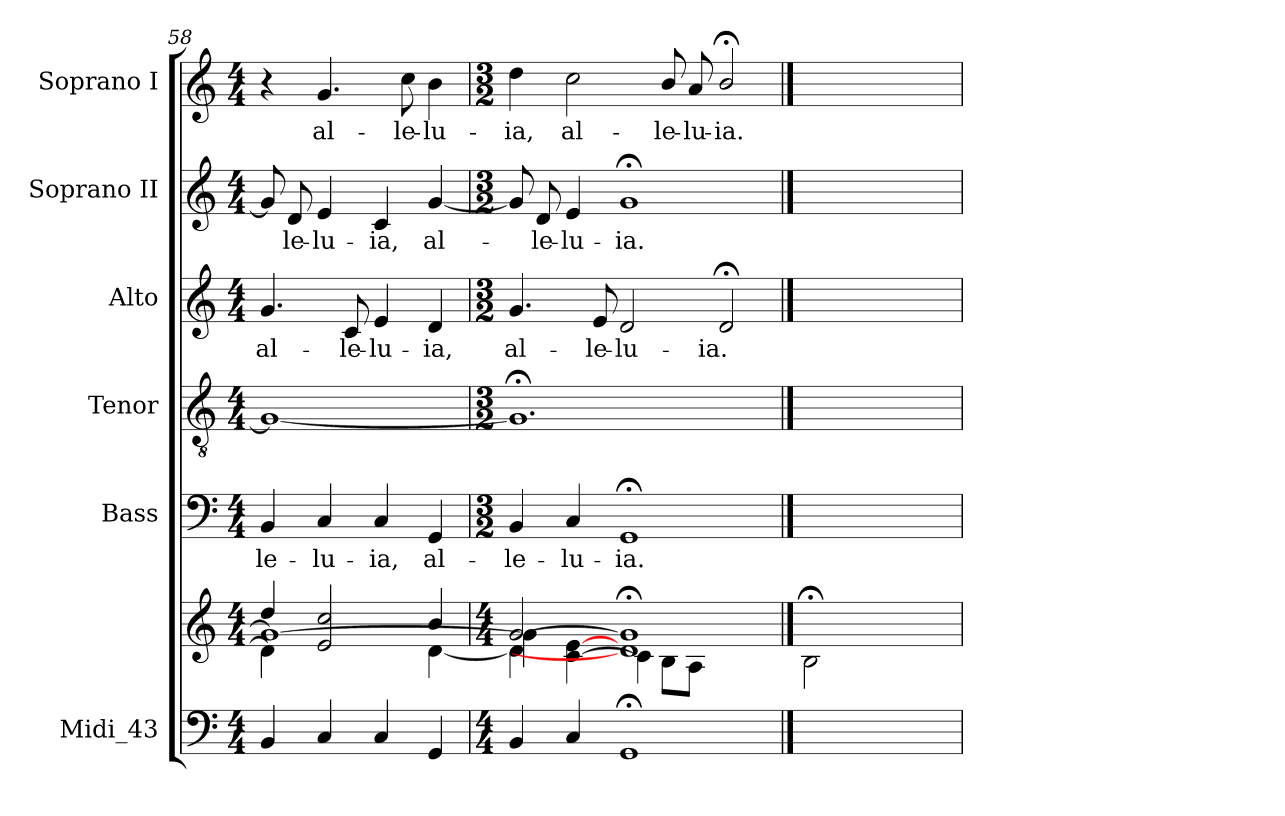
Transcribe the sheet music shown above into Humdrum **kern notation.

**kern	**kern	**kern	**text	**kern	**kern	**text	**kern	**text	**kern	**text
*part6	*part6	*part5	*part5	*part4	*part3	*part3	*part2	*part2	*part1	*part1
*staff7	*staff6	*staff5	*staff5	*staff4	*staff3	*staff3	*staff2	*staff2	*staff1	*staff1
*I"Midi_43	*	*I"Bass	*	*I"Tenor	*I"Alto	*	*I"Soprano II	*	*I"Soprano I	*
*	*	*I'B	*	*I'T	*I'A	*	*	*	*	*
*clefF4	*clefG2	*clefF4	*	*clefGv2	*clefG2	*	*clefG2	*	*clefG2	*
*k[]	*k[]	*k[]	*	*k[]	*k[]	*	*k[]	*	*k[]	*
*C:	*C:	*C:	*	*C:	*C:	*	*C:	*	*C:	*
*M4/4	*M4/4	*M4/4	*	*M4/4	*M4/4	*	*M4/4	*	*M4/4	*
=58	=58	=58	=58	=58	=58	=58	=58	=58	=58	=58
*	*^	*	*	*	*	*	*	*	*	*
*	*	*^	*	*	*	*	*	*	*	*	*
!	!	!	!	!	!LO:LY:b	!	!	!LO:LY:b	!	!	!	!
4BB	4dd/	4d\]	1g\_	4BB	-le-	1G_	4.g	al-	8g]	.	4r	.
!	!	!	!	!	!	!	!	!	!	!LO:LY:b	!	!
.	.	.	.	.	.	.	.	.	8d	le-	.	.
!	!	!	!	!	!LO:LY:b	!	!	!	!	!LO:LY:b	!	!LO:LY:b
4C	2e/ 2cc/	4ryy	.	4C	-lu-	.	.	.	4e	-lu-	4.g	al-
!	!	!	!	!	!	!	!	!LO:LY:b	!	!	!	!
.	.	.	.	.	.	.	8c	-le-	.	.	.	.
!	!	!	!	!	!LO:LY:b	!	!	!LO:LY:b	!	!LO:LY:b	!	!
4C	.	4ryy	.	4C	-ia,	.	4e	-lu-	4c	-ia,	.	.
!	!	!	!	!	!	!	!	!	!	!	!	!LO:LY:b
.	.	.	.	.	.	.	.	.	.	.	8cc	-le-
!	!	!	!	!	!LO:LY:b	!	!	!LO:LY:b	!	!LO:LY:b	!	!LO:LY:b
4GG	4b/	[4d\	.	4GG	al-	.	4d	-ia,	[4g	al-	4b	-lu-
=59	=59	=59	=59	=59	=59	=59	=59	=59	=59	=59	=59	=59
*M4/4	*M4/4	*	*	*M3/2	*	*M3/2	*M3/2	*	*M3/2	*	*M3/2	*
!	!	!	!	!	!LO:LY:b	!	!	!LO:LY:b	!	!	!	!LO:LY:b
4BB	[2g/	4d\]	4g\]	4BB	-le-	1.G;<]	4.g	al-	8g]	.	4dd	-ia,
!	!	!	!	!	!	!	!	!	!	!LO:LY:b	!	!
.	.	.	.	.	.	.	.	.	8d	le-	.	.
!	!	!	!	!	!LO:LY:b	!	!	!	!	!LO:LY:b	!	!LO:LY:b
4C	.	4ryy	[4c\ [4e\	4C	-lu-	.	.	.	4e	-lu-	2cc	al-
!	!	!	!	!	!	!	!	!LO:LY:b	!	!	!	!
.	.	.	.	.	.	.	8e	-le-	.	.	.	.
!	!	!	!	!	!LO:LY:b	!	!	!LO:LY:b	!	!LO:LY:b	!	!
1GG;	1d/];< 1g/];<	1ryy	4c\]	1GG;<	-ia.	.	2d	-lu-	1g;<	-ia.	.	.
!	!	!	!	!	!	!	!	!	!	!	!	!LO:LY:b
.	.	.	8B\L	.	.	.	.	.	.	.	8b/	-le-
!	!	!	!	!	!	!	!	!	!	!	!	!LO:LY:b
.	.	.	8A\J	.	.	.	.	.	.	.	8a	-lu-
!	!	!	!	!	!	!	!	!LO:LY:b	!	!	!	!LO:LY:b
.	.	.	2ryy	.	.	.	2d;<	-ia.	.	.	2b;</	-ia.
*	*v	*v	*v	*	*	*	*	*	*	*	*	*
==	==	==	==	==	==	==	==	==	==	==
1.ryy	2B;\	1.ryy	.	1.ryy	1.ryy	.	1.ryy	.	1.ryy	.
.	1ryy	.	.	.	.	.	.	.	.	.
=	=	=	=	=	=	=	=	=	=	=
*-	*-	*-	*-	*-	*-	*-	*-	*-	*-	*-
